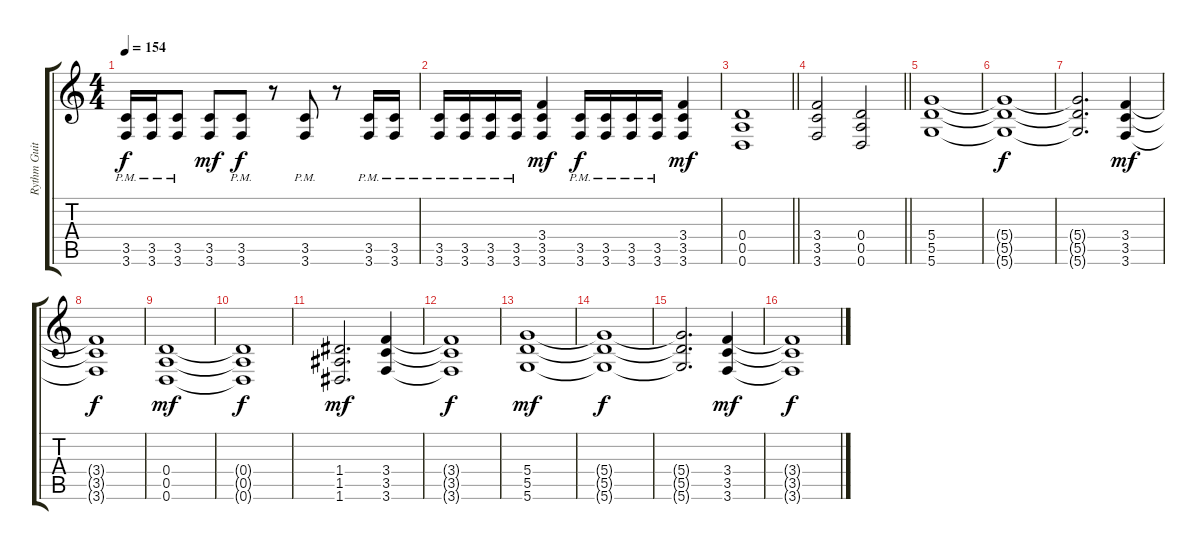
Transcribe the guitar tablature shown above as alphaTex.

\track ("Rythm Guitar" "Rythm Guit") {instrument distortionguitar}
\staff {score tabs}
\tuning (E4 B3 G3 D3 A2 D2) {hide}
\ts (4 4)
\tempo 154
\clef g2
\ks c
(3.5{pm} 3.6{pm}).16{dy f} (3.5{pm} 3.6{pm}).16 (3.5{pm} 3.6{pm}).8 (3.5 3.6).8{dy mf} (3.5{pm} 3.6{pm}).8{dy f} r.8 (3.5{pm} 3.6{pm}).8 r.8 (3.5{pm} 3.6{pm}).16 (3.5{pm} 3.6{pm}).16 |
(3.5{pm} 3.6{pm}).16 (3.5{pm} 3.6{pm}).16 (3.5{pm} 3.6{pm}).16 (3.5{pm} 3.6{pm}).16 (3.4 3.5 3.6).4{dy mf} (3.5{pm} 3.6{pm}).16{dy f} (3.5{pm} 3.6{pm}).16 (3.5{pm} 3.6{pm}).16 (3.5{pm} 3.6{pm}).16 (3.4 3.5 3.6).4{dy mf} |
\barLineRight lightlight
(0.4 0.5 0.6).1 |
\section ("" "")
\barLineRight lightlight
(3.4 3.5 3.6).2 (0.4 0.5 0.6).2 |
\section ("" "")
(5.4 5.5 5.6).1 |
(5.4{t} 5.5{t} 5.6{t}).1{dy f} |
(5.4{t} 5.5{t} 5.6{t}).2{d} (3.4 3.5 3.6).4{dy mf} |
(3.4{t} 3.5{t} 3.6{t}).1{dy f} |
(0.4 0.5 0.6).1{dy mf} |
(0.4{t} 0.5{t} 0.6{t}).1{dy f} |
(1.4 1.5 1.6).2{d dy mf} (3.4 3.5 3.6).4 |
(3.4{t} 3.5{t} 3.6{t}).1{dy f} |
(5.4 5.5 5.6).1{dy mf} |
(5.4{t} 5.5{t} 5.6{t}).1{dy f} |
(5.4{t} 5.5{t} 5.6{t}).2{d} (3.4 3.5 3.6).4{dy mf} |
(3.4{t} 3.5{t} 3.6{t}).1{dy f}
